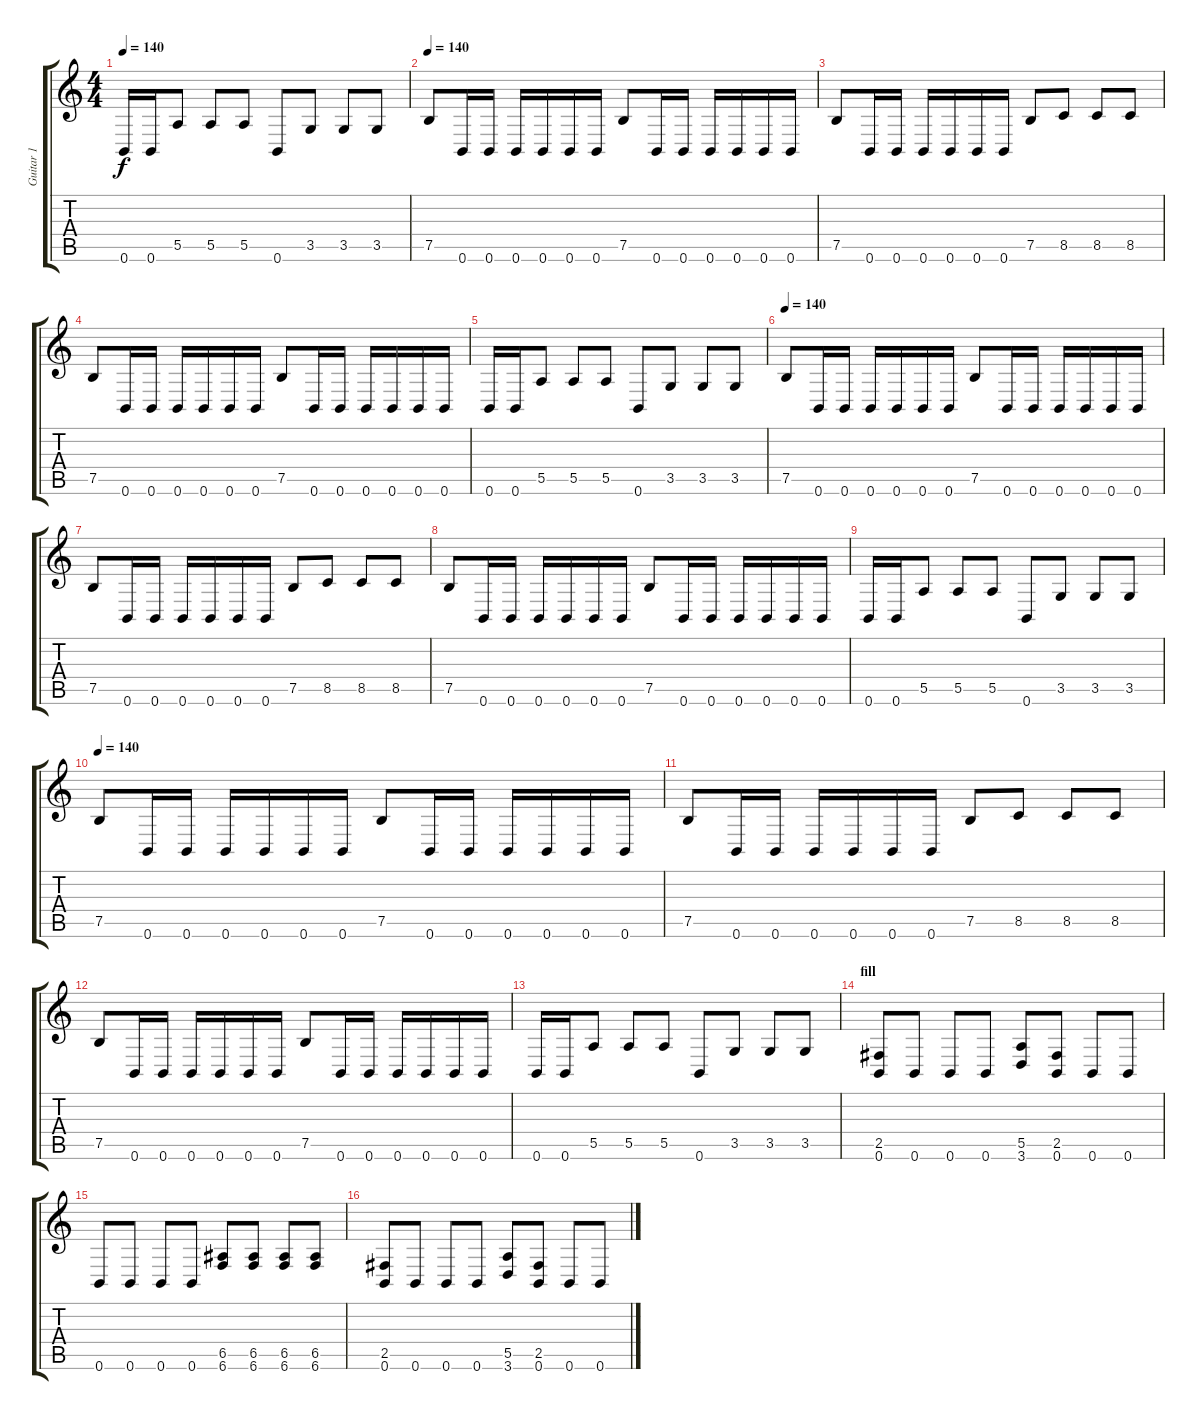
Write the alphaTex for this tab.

\track ("Guitar 1" "Guitar 1") {instrument distortionguitar}
\staff {score tabs}
\tuning (B3 Gb3 D3 A2 E2 B1) {hide}
\ts (4 4)
\tempo 140
\clef g2
\ks c
0.6.16{dy f} 0.6.16 5.5.8 5.5.8 5.5.8 0.6.8 3.5.8 3.5.8 3.5.8 |
\tempo 140
7.5.8 0.6.16 0.6.16 0.6.16 0.6.16 0.6.16 0.6.16 7.5.8 0.6.16 0.6.16 0.6.16 0.6.16 0.6.16 0.6.16 |
7.5.8 0.6.16 0.6.16 0.6.16 0.6.16 0.6.16 0.6.16 7.5.8 8.5.8 8.5.8 8.5.8 |
7.5.8 0.6.16 0.6.16 0.6.16 0.6.16 0.6.16 0.6.16 7.5.8 0.6.16 0.6.16 0.6.16 0.6.16 0.6.16 0.6.16 |
0.6.16 0.6.16 5.5.8 5.5.8 5.5.8 0.6.8 3.5.8 3.5.8 3.5.8 |
\tempo 140
7.5.8 0.6.16 0.6.16 0.6.16 0.6.16 0.6.16 0.6.16 7.5.8 0.6.16 0.6.16 0.6.16 0.6.16 0.6.16 0.6.16 |
7.5.8 0.6.16 0.6.16 0.6.16 0.6.16 0.6.16 0.6.16 7.5.8 8.5.8 8.5.8 8.5.8 |
7.5.8 0.6.16 0.6.16 0.6.16 0.6.16 0.6.16 0.6.16 7.5.8 0.6.16 0.6.16 0.6.16 0.6.16 0.6.16 0.6.16 |
0.6.16 0.6.16 5.5.8 5.5.8 5.5.8 0.6.8 3.5.8 3.5.8 3.5.8 |
\tempo 140
7.5.8 0.6.16 0.6.16 0.6.16 0.6.16 0.6.16 0.6.16 7.5.8 0.6.16 0.6.16 0.6.16 0.6.16 0.6.16 0.6.16 |
7.5.8 0.6.16 0.6.16 0.6.16 0.6.16 0.6.16 0.6.16 7.5.8 8.5.8 8.5.8 8.5.8 |
7.5.8 0.6.16 0.6.16 0.6.16 0.6.16 0.6.16 0.6.16 7.5.8 0.6.16 0.6.16 0.6.16 0.6.16 0.6.16 0.6.16 |
0.6.16 0.6.16 5.5.8 5.5.8 5.5.8 0.6.8 3.5.8 3.5.8 3.5.8 |
\section ("" "fill")
(2.5 0.6).8 0.6.8 0.6.8 0.6.8 (5.5 3.6).8 (2.5 0.6).8 0.6.8 0.6.8 |
0.6.8 0.6.8 0.6.8 0.6.8 (6.5 6.6).8 (6.5 6.6).8 (6.5 6.6).8 (6.5 6.6).8 |
(2.5 0.6).8 0.6.8 0.6.8 0.6.8 (5.5 3.6).8 (2.5 0.6).8 0.6.8 0.6.8
